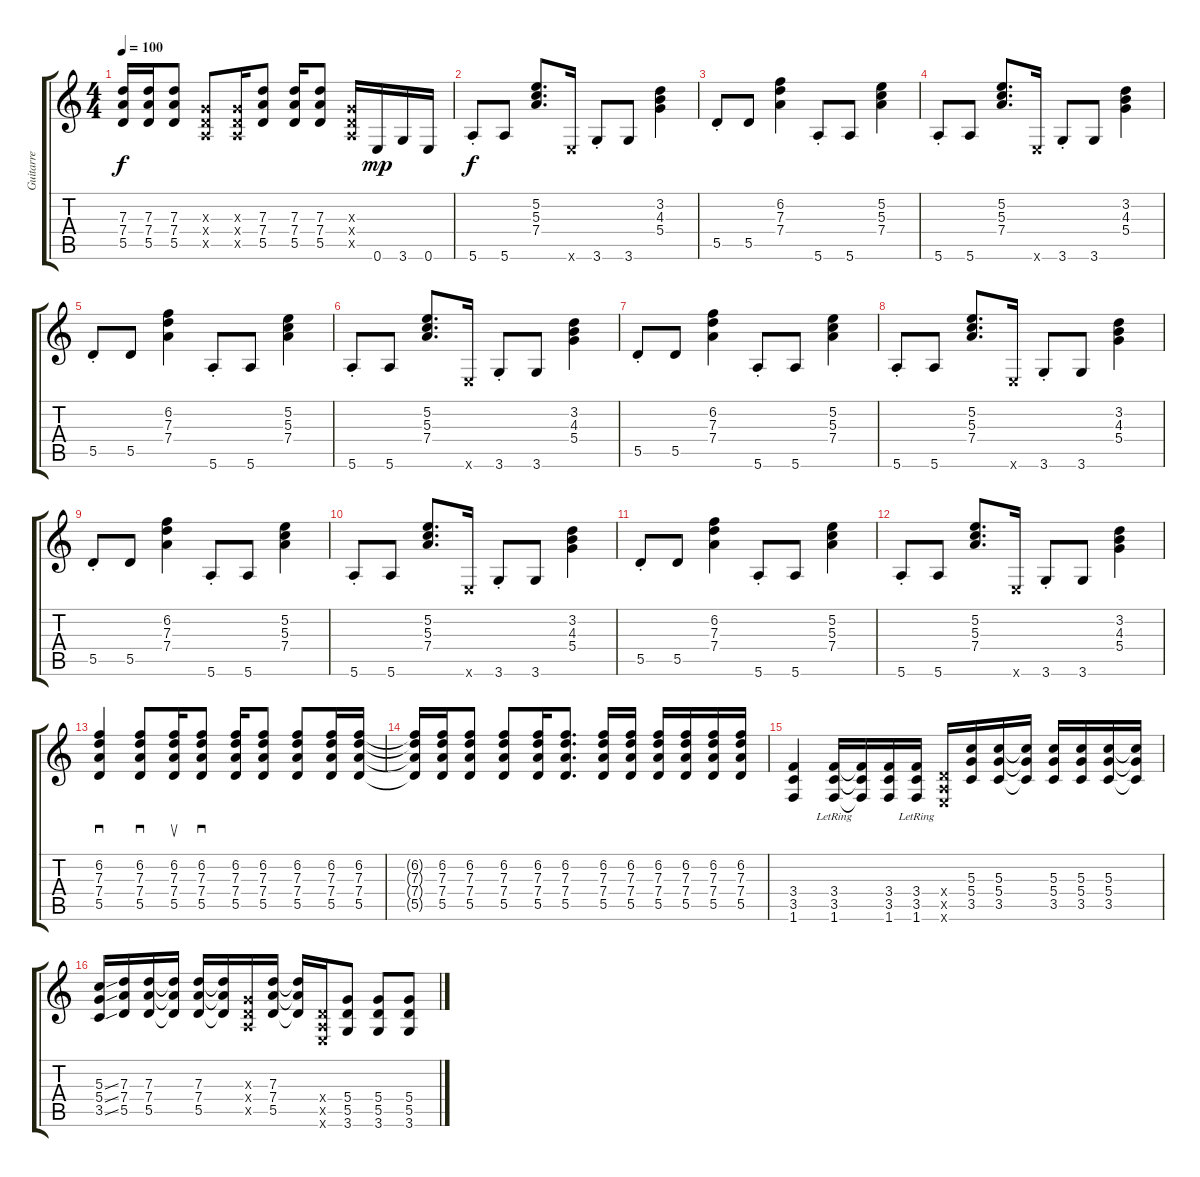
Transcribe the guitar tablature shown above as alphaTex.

\track ("Guitarre" "Guitarre") {instrument distortionguitar}
\staff {score tabs}
\tuning (E4 B3 G3 D3 A2 E2) {hide}
\ts (4 4)
\tempo 100
\clef g2
\ks c
(7.3{t} 7.4{t} 5.5{t}).16{dy f} (7.3 7.4 5.5).16 (7.3 7.4 5.5).8 (0.3{x} 0.4{x} 0.5{x}).8 (0.3{x} 0.4{x} 0.5{x}).16 (7.3 7.4 5.5).8 (7.3 7.4 5.5).16 (7.3 7.4 5.5).8 (0.3{x} 0.4{x} 0.5{x}).16 0.6.16{dy mp} 3.6.16 0.6.16 |
5.6{st}.8{dy f volume 12 balance 3 instrument distortionguitar} 5.6.8 (5.2 5.3 7.4).8{d} 0.6{x}.16 3.6{st}.8 3.6.8 (3.2 4.3 5.4).4 |
5.5{st}.8 5.5.8 (6.2 7.3 7.4).4 5.6{st}.8 5.6.8 (5.2 5.3 7.4).4 |
5.6{st}.8 5.6.8 (5.2 5.3 7.4).8{d} 0.6{x}.16 3.6{st}.8 3.6.8 (3.2 4.3 5.4).4 |
5.5{st}.8 5.5.8 (6.2 7.3 7.4).4 5.6{st}.8 5.6.8 (5.2 5.3 7.4).4 |
5.6{st}.8 5.6.8 (5.2 5.3 7.4).8{d} 0.6{x}.16 3.6{st}.8 3.6.8 (3.2 4.3 5.4).4 |
5.5{st}.8 5.5.8 (6.2 7.3 7.4).4 5.6{st}.8 5.6.8 (5.2 5.3 7.4).4 |
5.6{st}.8 5.6.8 (5.2 5.3 7.4).8{d} 0.6{x}.16 3.6{st}.8 3.6.8 (3.2 4.3 5.4).4 |
5.5{st}.8 5.5.8 (6.2 7.3 7.4).4 5.6{st}.8 5.6.8 (5.2 5.3 7.4).4 |
5.6{st}.8 5.6.8 (5.2 5.3 7.4).8{d} 0.6{x}.16 3.6{st}.8 3.6.8 (3.2 4.3 5.4).4 |
5.5{st}.8 5.5.8 (6.2 7.3 7.4).4 5.6{st}.8 5.6.8 (5.2 5.3 7.4).4 |
5.6{st}.8 5.6.8 (5.2 5.3 7.4).8{d} 0.6{x}.16 3.6{st}.8 3.6.8 (3.2 4.3 5.4).4 |
(6.2 7.3 7.4 5.5).4{sd balance 8} (6.2 7.3 7.4 5.5).8{sd} (6.2 7.3 7.4 5.5).16{su} (6.2 7.3 7.4 5.5).8{sd} (6.2 7.3 7.4 5.5).16 (6.2 7.3 7.4 5.5).8 (6.2 7.3 7.4 5.5).8 (6.2 7.3 7.4 5.5).16 (6.2 7.3 7.4 5.5).16 |
(6.2{t} 7.3{t} 7.4{t} 5.5{t}).16 (6.2 7.3 7.4 5.5).16 (6.2 7.3 7.4 5.5).8 (6.2 7.3 7.4 5.5).8 (6.2 7.3 7.4 5.5).16 (6.2 7.3 7.4 5.5).8{d} (6.2 7.3 7.4 5.5).16 (6.2 7.3 7.4 5.5).16 (6.2 7.3 7.4 5.5).16 (6.2 7.3 7.4 5.5).16 (6.2 7.3 7.4 5.5).16 (6.2 7.3 7.4 5.5).16 |
(3.4 3.5 1.6).4{balance 8 instrument overdrivenguitar} (3.4{lr} 3.5{lr} 1.6{lr}).16 (3.4{t} 3.5{t} 1.6{t}).16 (3.4 3.5 1.6).16 (3.4{lr} 3.5{lr} 1.6{lr}).16 (0.4{x} 0.5{x} 0.6{x}).16 (5.3 5.4 3.5).16 (5.3 5.4 3.5).16 (5.3{t} 5.4{t} 3.5{t}).16 (5.3 5.4 3.5).16 (5.3 5.4 3.5).16 (5.3 5.4 3.5).16 (5.3{t} 5.4{t} 3.5{t}).16 |
(5.3{ss} 5.4{ss} 3.5{ss}).16 (7.3 7.4 5.5).16 (7.3 7.4 5.5).16 (7.3{t} 7.4{t} 5.5{t}).16 (7.3 7.4 5.5).16 (7.3{t} 7.4{t} 5.5{t}).16 (0.3{x} 0.4{x} 0.5{x}).16 (7.3 7.4 5.5).16 (7.3{t} 7.4{t} 5.5{t}).16 (0.4{x} 0.5{x} 0.6{x}).16 (5.4 5.5 3.6).8 (5.4 5.5 3.6).8 (5.4 5.5 3.6).8
